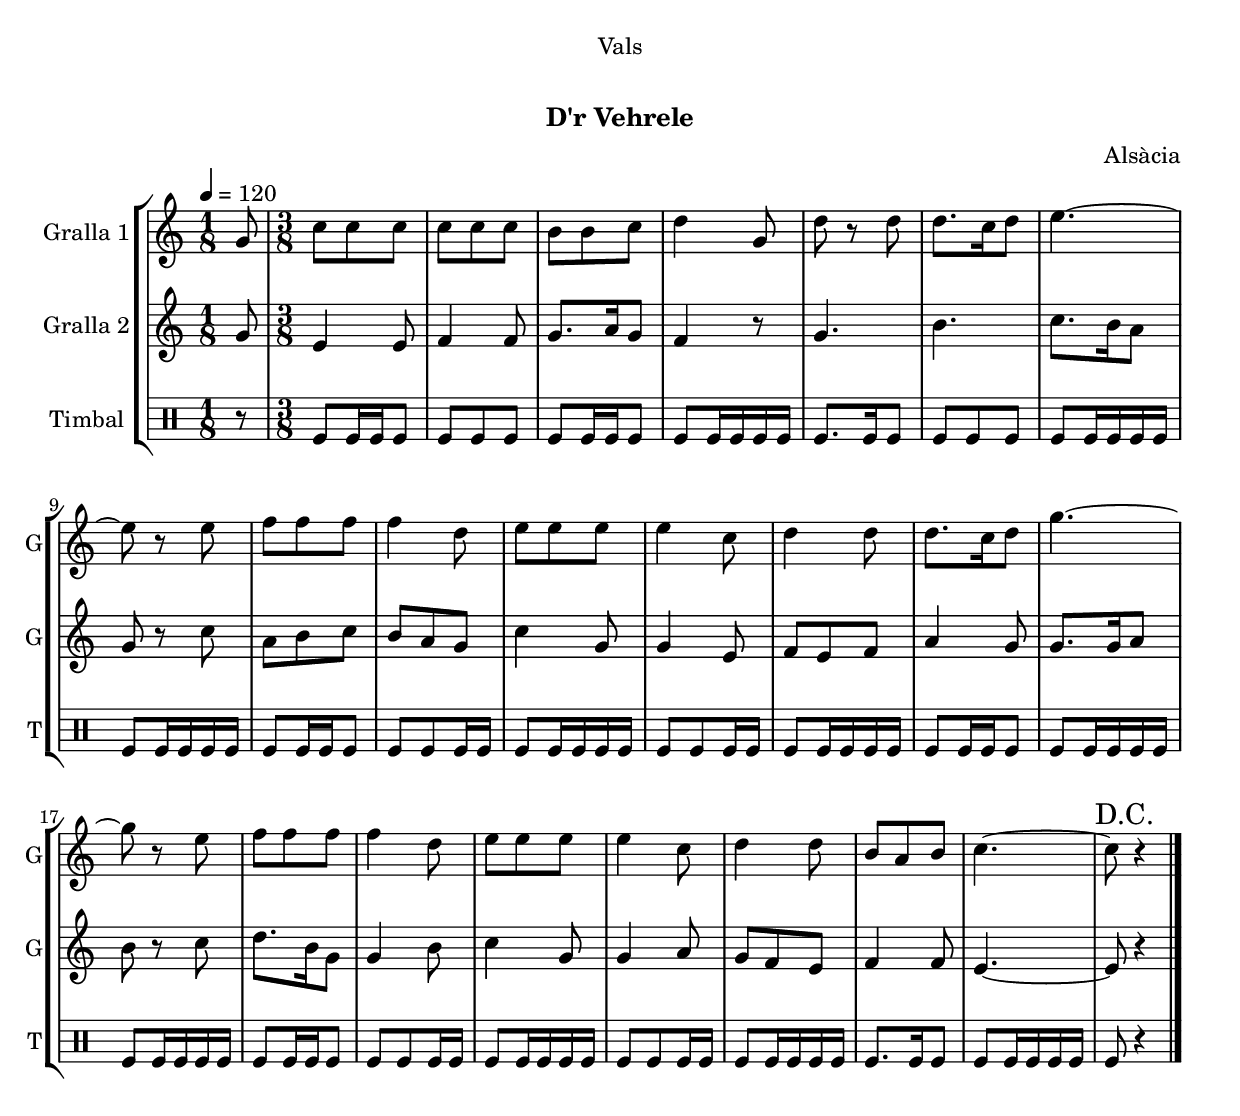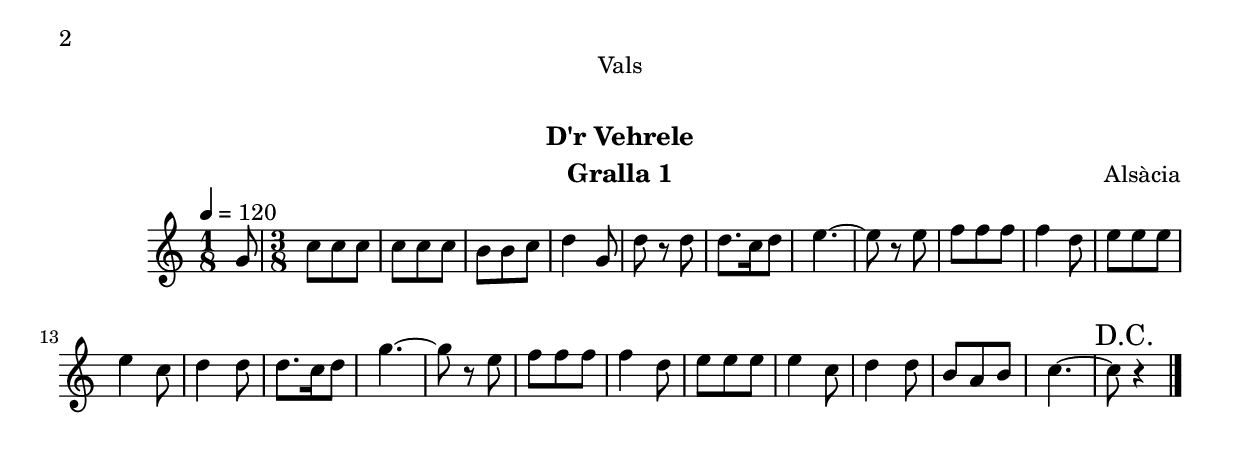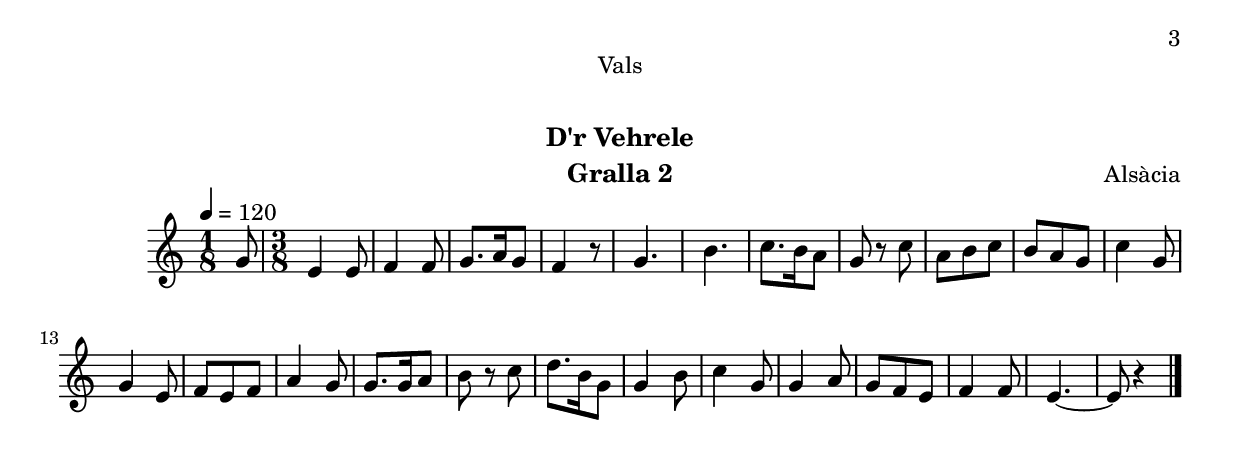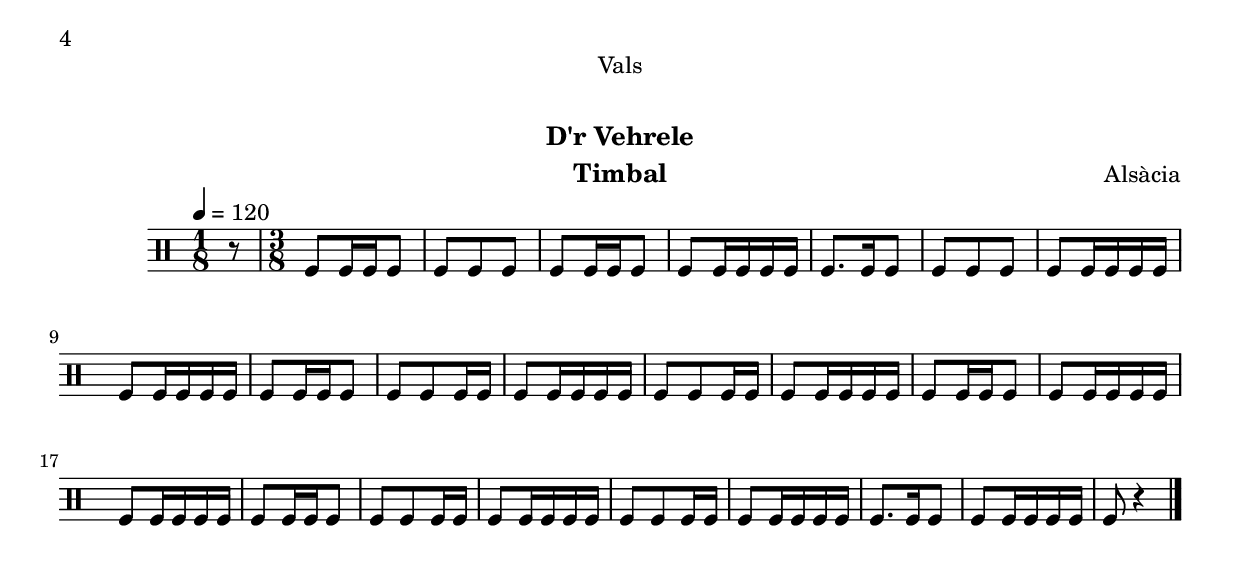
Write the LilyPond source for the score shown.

\version "2.22.1"

\header {
  dedication="Vals"
  title="  "
  subtitle="D'r Vehrele"
  subsubtitle=""
  poet=""
  meter=""
  piece=""
  composer="Alsàcia"
  arranger=""
  opus=""
  instrument=""
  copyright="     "
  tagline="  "
}

liniaroAa =
\relative g'
{
  \tempo 4=120
  \clef treble
  \key c \major
  \time 1/8
  g8  |
  \time 3/8   c8 c c  |
  c8 c c  |
  b8 b c  |
  %05
  d4 g,8  |
  d'8 r d  |
  d8. c16 d8  |
  e4. ~  |
  e8 r e  |
  %10
  f8 f f  |
  f4 d8  |
  e8 e e  |
  e4 c8  |
  d4 d8  |
  %15
  d8. c16 d8  |
  g4. ~  |
  g8 r e  |
  f8 f f  |
  f4 d8  |
  %20
  e8 e e  |
  e4 c8  |
  d4 d8  |
  b8 a b  |
  c4. ~  |
  %25
  \mark "D.C." c8 r4  \bar "|."
}

liniaroAb =
\relative g'
{
  \tempo 4=120
  \clef treble
  \key c \major
  \time 1/8
  g8  |
  \time 3/8   e4 e8  |
  f4 f8  |
  g8. a16 g8  |
  %05
  f4 r8  |
  g4.  |
  b4.  |
  c8. b16 a8  |
  g8 r c  |
  %10
  a8 b c  |
  b8 a g  |
  c4 g8  |
  g4 e8  |
  f8 e f  |
  %15
  a4 g8  |
  g8. g16 a8  |
  b8 r c  |
  d8. b16 g8  |
  g4 b8  |
  %20
  c4 g8  |
  g4 a8  |
  g8 f e  |
  f4 f8  |
  e4. ~  |
  %25
  e8 r4  \bar "|."
}

liniaroAc =
\drummode
{
  \tempo 4=120
  \time 1/8
  r8  |
  \time 3/8   tomfl8 tomfl16 tomfl tomfl8  |
  tomfl8 tomfl tomfl  |
  tomfl8 tomfl16 tomfl tomfl8  |
  %05
  tomfl8 tomfl16 tomfl tomfl tomfl  |
  tomfl8. tomfl16 tomfl8  |
  tomfl8 tomfl tomfl  |
  tomfl8 tomfl16 tomfl tomfl tomfl  |
  tomfl8 tomfl16 tomfl tomfl tomfl  |
  %10
  tomfl8 tomfl16 tomfl tomfl8  |
  tomfl8 tomfl tomfl16 tomfl  |
  tomfl8 tomfl16 tomfl tomfl tomfl  |
  tomfl8 tomfl tomfl16 tomfl  |
  tomfl8 tomfl16 tomfl tomfl tomfl  |
  %15
  tomfl8 tomfl16 tomfl tomfl8  |
  tomfl8 tomfl16 tomfl tomfl tomfl  |
  tomfl8 tomfl16 tomfl tomfl tomfl  |
  tomfl8 tomfl16 tomfl tomfl8  |
  tomfl8 tomfl tomfl16 tomfl  |
  %20
  tomfl8 tomfl16 tomfl tomfl tomfl  |
  tomfl8 tomfl tomfl16 tomfl  |
  tomfl8 tomfl16 tomfl tomfl tomfl  |
  tomfl8. tomfl16 tomfl8  |
  tomfl8 tomfl16 tomfl tomfl tomfl  |
  %25
  tomfl8 r4  \bar "|."
}

\bookpart {
  \score {
    \new StaffGroup {
      \override Score.RehearsalMark #'self-alignment-X = #LEFT
      <<
        \new Staff \with {instrumentName = #"Gralla 1" shortInstrumentName = #"G"} \liniaroAa
        \new Staff \with {instrumentName = #"Gralla 2" shortInstrumentName = #"G"} \liniaroAb
        \new DrumStaff \with {instrumentName = #"Timbal" shortInstrumentName = #"T"} \liniaroAc
      >>
    }
    \layout {}
  }
  \score { \unfoldRepeats
    \new StaffGroup {
      \override Score.RehearsalMark #'self-alignment-X = #LEFT
      <<
        \new Staff \with {instrumentName = #"Gralla 1" shortInstrumentName = #"G"} \liniaroAa
        \new Staff \with {instrumentName = #"Gralla 2" shortInstrumentName = #"G"} \liniaroAb
        \new DrumStaff \with {instrumentName = #"Timbal" shortInstrumentName = #"T"} \liniaroAc
      >>
    }
    \midi {}
  }
}

\bookpart {
  \header {instrument="Gralla 1"}
  \score {
    \new StaffGroup {
      \override Score.RehearsalMark #'self-alignment-X = #LEFT
      <<
        \new Staff \liniaroAa
      >>
    }
    \layout {}
  }
  \score { \unfoldRepeats
    \new StaffGroup {
      \override Score.RehearsalMark #'self-alignment-X = #LEFT
      <<
        \new Staff \liniaroAa
      >>
    }
    \midi {}
  }
}

\bookpart {
  \header {instrument="Gralla 2"}
  \score {
    \new StaffGroup {
      \override Score.RehearsalMark #'self-alignment-X = #LEFT
      <<
        \new Staff \liniaroAb
      >>
    }
    \layout {}
  }
  \score { \unfoldRepeats
    \new StaffGroup {
      \override Score.RehearsalMark #'self-alignment-X = #LEFT
      <<
        \new Staff \liniaroAb
      >>
    }
    \midi {}
  }
}

\bookpart {
  \header {instrument="Timbal"}
  \score {
    \new StaffGroup {
      \override Score.RehearsalMark #'self-alignment-X = #LEFT
      <<
        \new DrumStaff \liniaroAc
      >>
    }
    \layout {}
  }
  \score { \unfoldRepeats
    \new StaffGroup {
      \override Score.RehearsalMark #'self-alignment-X = #LEFT
      <<
        \new DrumStaff \liniaroAc
      >>
    }
    \midi {}
  }
}

